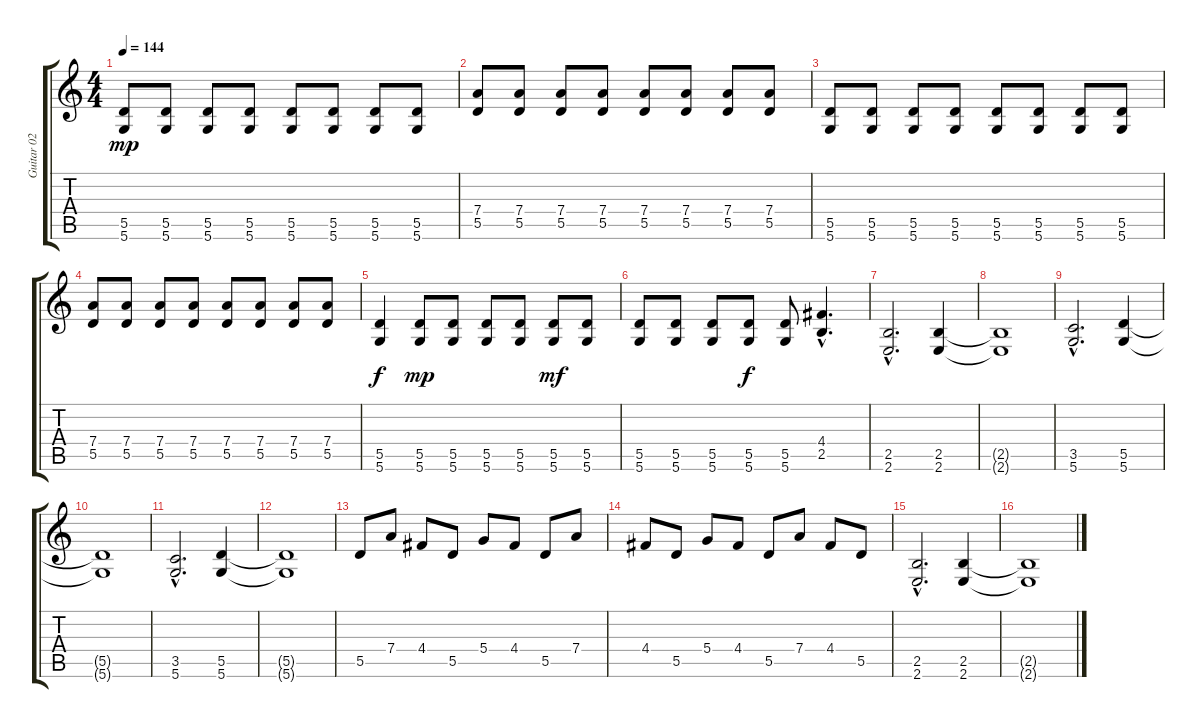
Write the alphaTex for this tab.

\track ("Guitar 02" "Guitar 02") {instrument distortionguitar}
\staff {score tabs}
\tuning (E4 B3 G3 D3 A2 D2) {hide}
\ts (4 4)
\tempo 144
\clef g2
\ks c
(5.5 5.6).8{dy mp} (5.5 5.6).8 (5.5 5.6).8 (5.5 5.6).8 (5.5 5.6).8 (5.5 5.6).8 (5.5 5.6).8 (5.5 5.6).8 |
(7.4 5.5).8 (7.4 5.5).8 (7.4 5.5).8 (7.4 5.5).8 (7.4 5.5).8 (7.4 5.5).8 (7.4 5.5).8 (7.4 5.5).8 |
(5.5 5.6).8 (5.5 5.6).8 (5.5 5.6).8 (5.5 5.6).8 (5.5 5.6).8 (5.5 5.6).8 (5.5 5.6).8 (5.5 5.6).8 |
(7.4 5.5).8 (7.4 5.5).8 (7.4 5.5).8 (7.4 5.5).8 (7.4 5.5).8 (7.4 5.5).8 (7.4 5.5).8 (7.4 5.5).8 |
(5.5 5.6).4{dy f instrument distortionguitar} (5.5 5.6).8{dy mp} (5.5 5.6).8 (5.5 5.6).8 (5.5 5.6).8 (5.5 5.6).8{dy mf} (5.5 5.6).8 |
(5.5 5.6).8 (5.5 5.6).8 (5.5 5.6).8 (5.5 5.6).8{dy f} (5.5 5.6).8 (4.4{hac} 2.5{hac}).4{d} |
(2.5{hac} 2.6{hac}).2{d} (2.5 2.6).4 |
(2.5{t} 2.6{t}).1 |
(3.5{hac} 5.6{hac}).2{d} (5.5 5.6).4 |
(5.5{t} 5.6{t}).1 |
(3.5{hac} 5.6{hac}).2{d} (5.5 5.6).4 |
(5.5{t} 5.6{t}).1 |
5.5.8 7.4.8 4.4.8 5.5.8 5.4.8 4.4.8 5.5.8 7.4.8 |
4.4.8 5.5.8 5.4.8 4.4.8 5.5.8 7.4.8 4.4.8 5.5.8 |
(2.5{hac} 2.6{hac}).2{d} (2.5 2.6).4 |
(2.5{t} 2.6{t}).1
